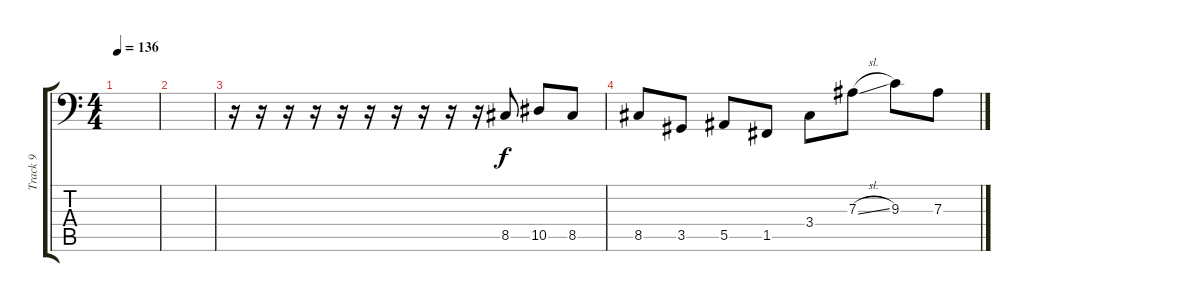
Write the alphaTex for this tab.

\track ("Track 9" "Track 9") {instrument lead2sawtooth}
\staff {score tabs}
\tuning (C4 G3 Eb3 Bb2 F2 Bb1) {hide}
\ts (4 4)
\tempo 136
\clef f4
\ks c
|
|
r.16 r.16 r.16 r.16 r.16 r.16 r.16 r.16 r.16 r.16 8.5.8 10.5.8 8.5.8 |
8.5.8 3.5.8 5.5.8 1.5.8 3.4.8 7.3{sl}.8 9.3.8 7.3.8
